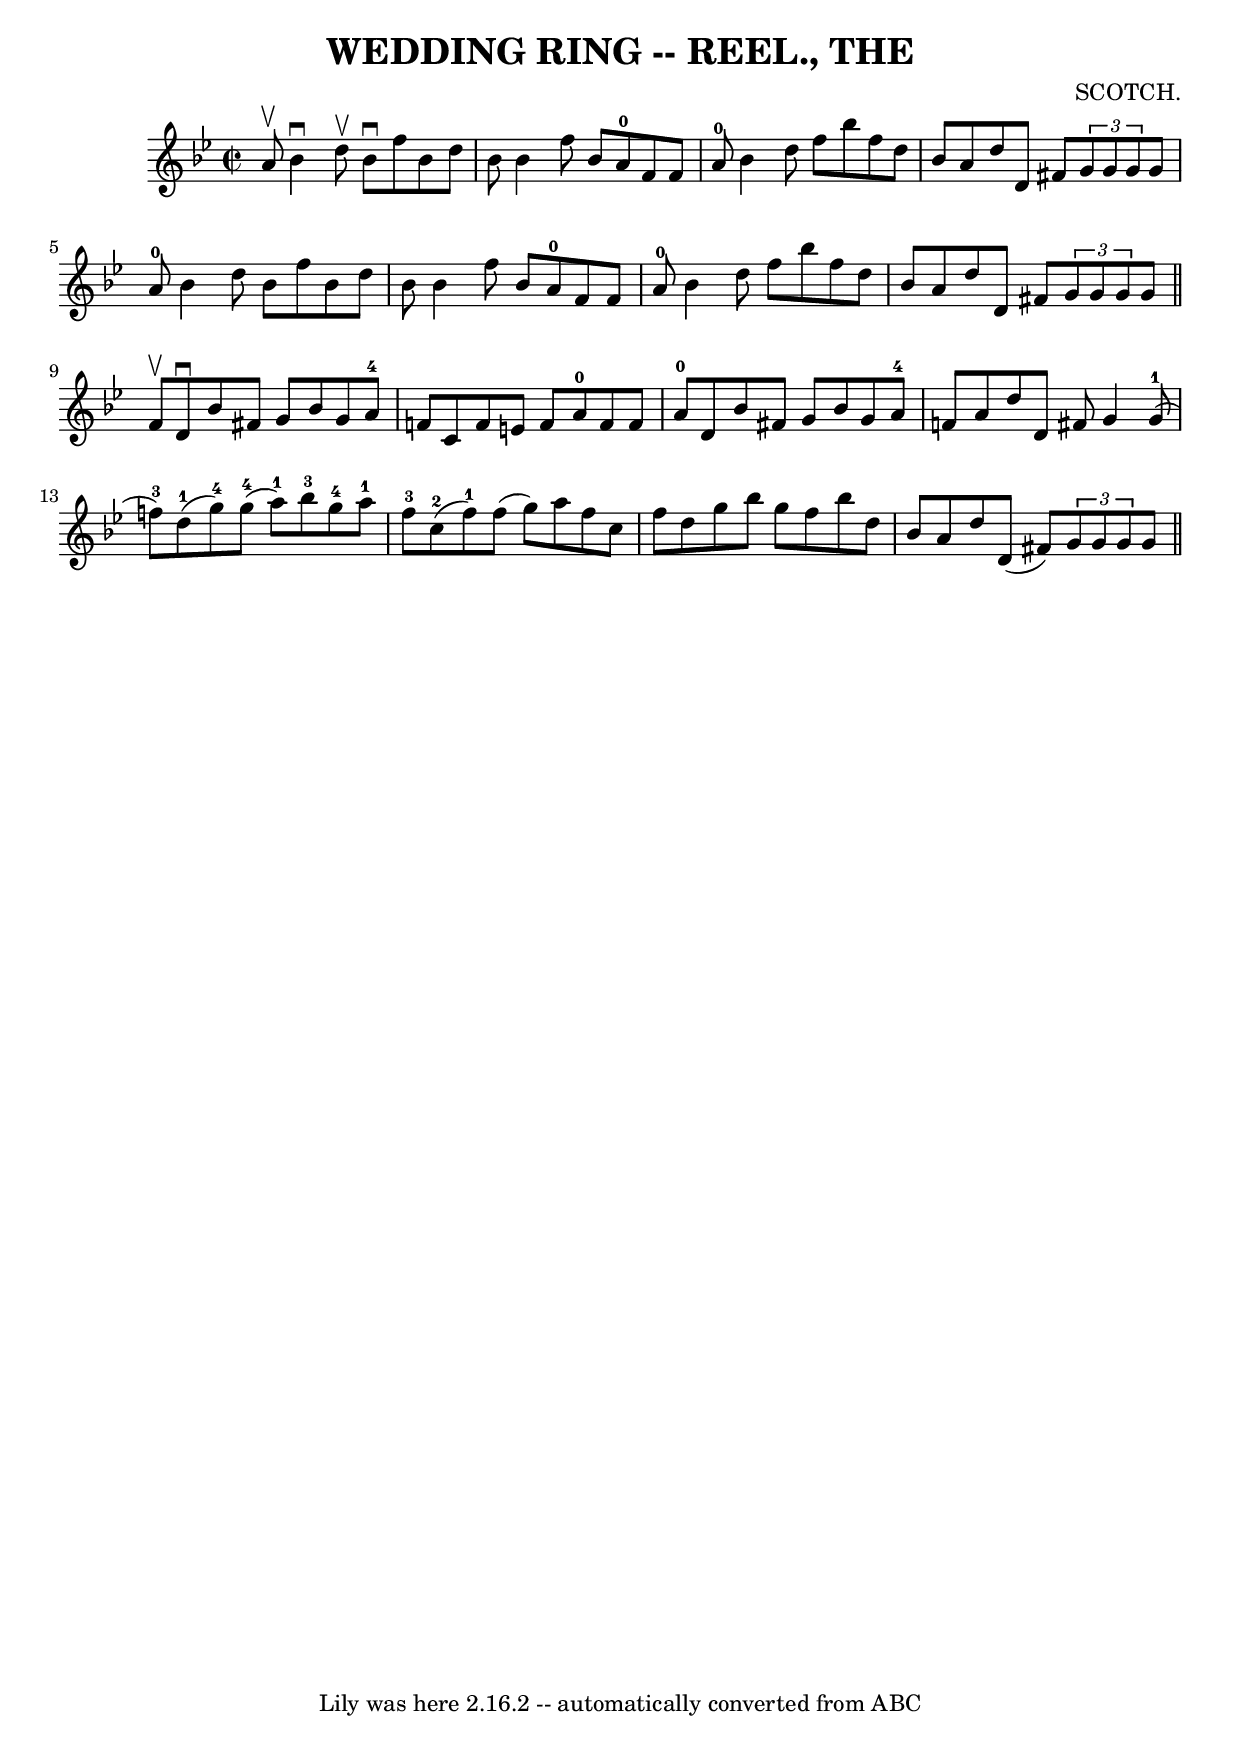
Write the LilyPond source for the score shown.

\version "2.16.2"
\include "Mammoth.ily"
\header {
  %% book = "Coles"
  composer = "SCOTCH."
  crossRefNumber = "2"
  footnotes = ""
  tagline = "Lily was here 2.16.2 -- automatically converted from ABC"
  title = "WEDDING RING -- REEL., THE"

}
voicedefault =  {


  \override Staff.TimeSignature #'style = #'C
  \time 2/2 
  \key bes \major a'8^\upbow |
  bes'4^\downbow d''8 ^\upbow bes'8^\downbow f''8 bes'8 d''8 bes'8  |
  bes'4    
  f''8 bes'8 a'8-0 f'8 f'8 a'8-0 |
  bes'4 d''8   
  f''8 bes''8 f''8 d''8 bes'8  |
  a'8 d''8 d'8    
  fis'8    \times 2/3 { g'8 g'8 g'8  
		      } g'8 a'8-0 |
  
  bes'4 d''8 bes'8 f''8 bes'8 d''8 bes'8  |
  bes'4    
  f''8 bes'8 a'8-0 f'8 f'8 a'8-0 |
  bes'4 d''8   
  f''8 bes''8 f''8 d''8 bes'8  |
  a'8 d''8 d'8    
  fis'8    \times 2/3 { g'8 g'8 g'8  
		      } g'8  \bar "||" f'8^\upbow 
  |
  d'8^\downbow bes'8 fis'8 g'8 bes'8 g'8 a'8-4   
  f'!8  |
  c'8 f'8 e'8 f'8 a'8-0 f'8 f'8 a'8 
  -0 |
  d'8 bes'8 fis'8 g'8 bes'8 g'8 a'8-4 f'!8 
  |
  a'8 d''8 d'8 fis'8 g'4 g'8-1(f''!8-3) 
  |
  d''8-1(g''8-4) g''8-4(a''8-1)     
  bes''8-3 g''8-4 a''8-1 f''8-3 |
  c''8-2(f''8 
  -1) f''8 (g''8) a''8 f''8 c''8 f''8  |
  d''8    
  g''8 bes''8 g''8 f''8 bes''8 d''8 bes'8  |
  a'8    
  d''8 d'8 (fis'8)   \times 2/3 { g'8 g'8 g'8  
				} g'8  
  \bar "||"   

}

\score{
  <<

    \context Staff="default"
    {
      \voicedefault 
      
    }

  >>
  \layout {
    
  }
  \midi {
  }

}
